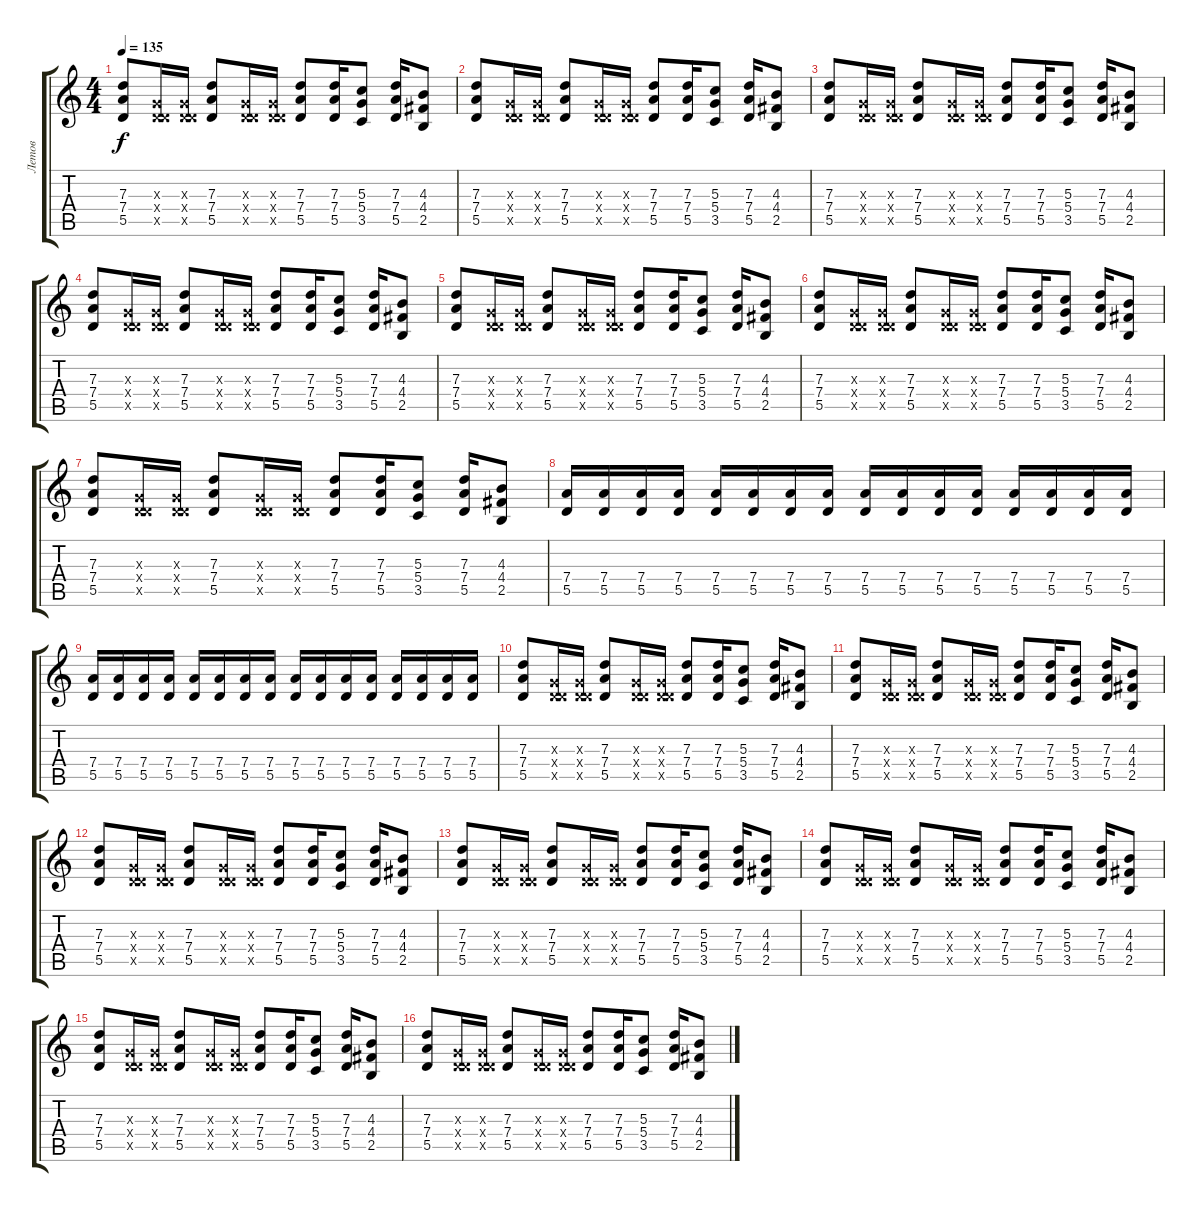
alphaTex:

\track ("Летов" "Летов") {instrument distortionguitar}
\staff {score tabs}
\tuning (E4 B3 G3 D3 A2 E2) {hide}
\ts (4 4)
\tempo 135
\clef g2
\ks c
(7.3 7.4 5.5).8{dy f} (0.3{x} 0.4{x} 5.5{x}).16 (0.3{x} 0.4{x} 5.5{x}).16 (7.3 7.4 5.5).8 (0.3{x} 0.4{x} 5.5{x}).16 (0.3{x} 0.4{x} 5.5{x}).16 (7.3 7.4 5.5).8 (7.3 7.4 5.5).16 (5.3 5.4 3.5).8 (7.3 7.4 5.5).16 (4.3 4.4 2.5).8 |
(7.3 7.4 5.5).8 (0.3{x} 0.4{x} 5.5{x}).16 (0.3{x} 0.4{x} 5.5{x}).16 (7.3 7.4 5.5).8 (0.3{x} 0.4{x} 5.5{x}).16 (0.3{x} 0.4{x} 5.5{x}).16 (7.3 7.4 5.5).8 (7.3 7.4 5.5).16 (5.3 5.4 3.5).8 (7.3 7.4 5.5).16 (4.3 4.4 2.5).8 |
(7.3 7.4 5.5).8 (0.3{x} 0.4{x} 5.5{x}).16 (0.3{x} 0.4{x} 5.5{x}).16 (7.3 7.4 5.5).8 (0.3{x} 0.4{x} 5.5{x}).16 (0.3{x} 0.4{x} 5.5{x}).16 (7.3 7.4 5.5).8 (7.3 7.4 5.5).16 (5.3 5.4 3.5).8 (7.3 7.4 5.5).16 (4.3 4.4 2.5).8 |
(7.3 7.4 5.5).8 (0.3{x} 0.4{x} 5.5{x}).16 (0.3{x} 0.4{x} 5.5{x}).16 (7.3 7.4 5.5).8 (0.3{x} 0.4{x} 5.5{x}).16 (0.3{x} 0.4{x} 5.5{x}).16 (7.3 7.4 5.5).8 (7.3 7.4 5.5).16 (5.3 5.4 3.5).8 (7.3 7.4 5.5).16 (4.3 4.4 2.5).8 |
(7.3 7.4 5.5).8 (0.3{x} 0.4{x} 5.5{x}).16 (0.3{x} 0.4{x} 5.5{x}).16 (7.3 7.4 5.5).8 (0.3{x} 0.4{x} 5.5{x}).16 (0.3{x} 0.4{x} 5.5{x}).16 (7.3 7.4 5.5).8 (7.3 7.4 5.5).16 (5.3 5.4 3.5).8 (7.3 7.4 5.5).16 (4.3 4.4 2.5).8 |
(7.3 7.4 5.5).8 (0.3{x} 0.4{x} 5.5{x}).16 (0.3{x} 0.4{x} 5.5{x}).16 (7.3 7.4 5.5).8 (0.3{x} 0.4{x} 5.5{x}).16 (0.3{x} 0.4{x} 5.5{x}).16 (7.3 7.4 5.5).8 (7.3 7.4 5.5).16 (5.3 5.4 3.5).8 (7.3 7.4 5.5).16 (4.3 4.4 2.5).8 |
(7.3 7.4 5.5).8 (0.3{x} 0.4{x} 5.5{x}).16 (0.3{x} 0.4{x} 5.5{x}).16 (7.3 7.4 5.5).8 (0.3{x} 0.4{x} 5.5{x}).16 (0.3{x} 0.4{x} 5.5{x}).16 (7.3 7.4 5.5).8 (7.3 7.4 5.5).16 (5.3 5.4 3.5).8 (7.3 7.4 5.5).16 (4.3 4.4 2.5).8 |
(7.4 5.5).16 (7.4 5.5).16 (7.4 5.5).16 (7.4 5.5).16 (7.4 5.5).16 (7.4 5.5).16 (7.4 5.5).16 (7.4 5.5).16 (7.4 5.5).16 (7.4 5.5).16 (7.4 5.5).16 (7.4 5.5).16 (7.4 5.5).16 (7.4 5.5).16 (7.4 5.5).16 (7.4 5.5).16 |
(7.4 5.5).16 (7.4 5.5).16 (7.4 5.5).16 (7.4 5.5).16 (7.4 5.5).16 (7.4 5.5).16 (7.4 5.5).16 (7.4 5.5).16 (7.4 5.5).16 (7.4 5.5).16 (7.4 5.5).16 (7.4 5.5).16 (7.4 5.5).16 (7.4 5.5).16 (7.4 5.5).16 (7.4 5.5).16 |
(7.3 7.4 5.5).8 (0.3{x} 0.4{x} 5.5{x}).16 (0.3{x} 0.4{x} 5.5{x}).16 (7.3 7.4 5.5).8 (0.3{x} 0.4{x} 5.5{x}).16 (0.3{x} 0.4{x} 5.5{x}).16 (7.3 7.4 5.5).8 (7.3 7.4 5.5).16 (5.3 5.4 3.5).8 (7.3 7.4 5.5).16 (4.3 4.4 2.5).8 |
(7.3 7.4 5.5).8 (0.3{x} 0.4{x} 5.5{x}).16 (0.3{x} 0.4{x} 5.5{x}).16 (7.3 7.4 5.5).8 (0.3{x} 0.4{x} 5.5{x}).16 (0.3{x} 0.4{x} 5.5{x}).16 (7.3 7.4 5.5).8 (7.3 7.4 5.5).16 (5.3 5.4 3.5).8 (7.3 7.4 5.5).16 (4.3 4.4 2.5).8 |
(7.3 7.4 5.5).8 (0.3{x} 0.4{x} 5.5{x}).16 (0.3{x} 0.4{x} 5.5{x}).16 (7.3 7.4 5.5).8 (0.3{x} 0.4{x} 5.5{x}).16 (0.3{x} 0.4{x} 5.5{x}).16 (7.3 7.4 5.5).8 (7.3 7.4 5.5).16 (5.3 5.4 3.5).8 (7.3 7.4 5.5).16 (4.3 4.4 2.5).8 |
(7.3 7.4 5.5).8 (0.3{x} 0.4{x} 5.5{x}).16 (0.3{x} 0.4{x} 5.5{x}).16 (7.3 7.4 5.5).8 (0.3{x} 0.4{x} 5.5{x}).16 (0.3{x} 0.4{x} 5.5{x}).16 (7.3 7.4 5.5).8 (7.3 7.4 5.5).16 (5.3 5.4 3.5).8 (7.3 7.4 5.5).16 (4.3 4.4 2.5).8 |
(7.3 7.4 5.5).8 (0.3{x} 0.4{x} 5.5{x}).16 (0.3{x} 0.4{x} 5.5{x}).16 (7.3 7.4 5.5).8 (0.3{x} 0.4{x} 5.5{x}).16 (0.3{x} 0.4{x} 5.5{x}).16 (7.3 7.4 5.5).8 (7.3 7.4 5.5).16 (5.3 5.4 3.5).8 (7.3 7.4 5.5).16 (4.3 4.4 2.5).8 |
(7.3 7.4 5.5).8 (0.3{x} 0.4{x} 5.5{x}).16 (0.3{x} 0.4{x} 5.5{x}).16 (7.3 7.4 5.5).8 (0.3{x} 0.4{x} 5.5{x}).16 (0.3{x} 0.4{x} 5.5{x}).16 (7.3 7.4 5.5).8 (7.3 7.4 5.5).16 (5.3 5.4 3.5).8 (7.3 7.4 5.5).16 (4.3 4.4 2.5).8 |
(7.3 7.4 5.5).8 (0.3{x} 0.4{x} 5.5{x}).16 (0.3{x} 0.4{x} 5.5{x}).16 (7.3 7.4 5.5).8 (0.3{x} 0.4{x} 5.5{x}).16 (0.3{x} 0.4{x} 5.5{x}).16 (7.3 7.4 5.5).8 (7.3 7.4 5.5).16 (5.3 5.4 3.5).8 (7.3 7.4 5.5).16 (4.3 4.4 2.5).8
